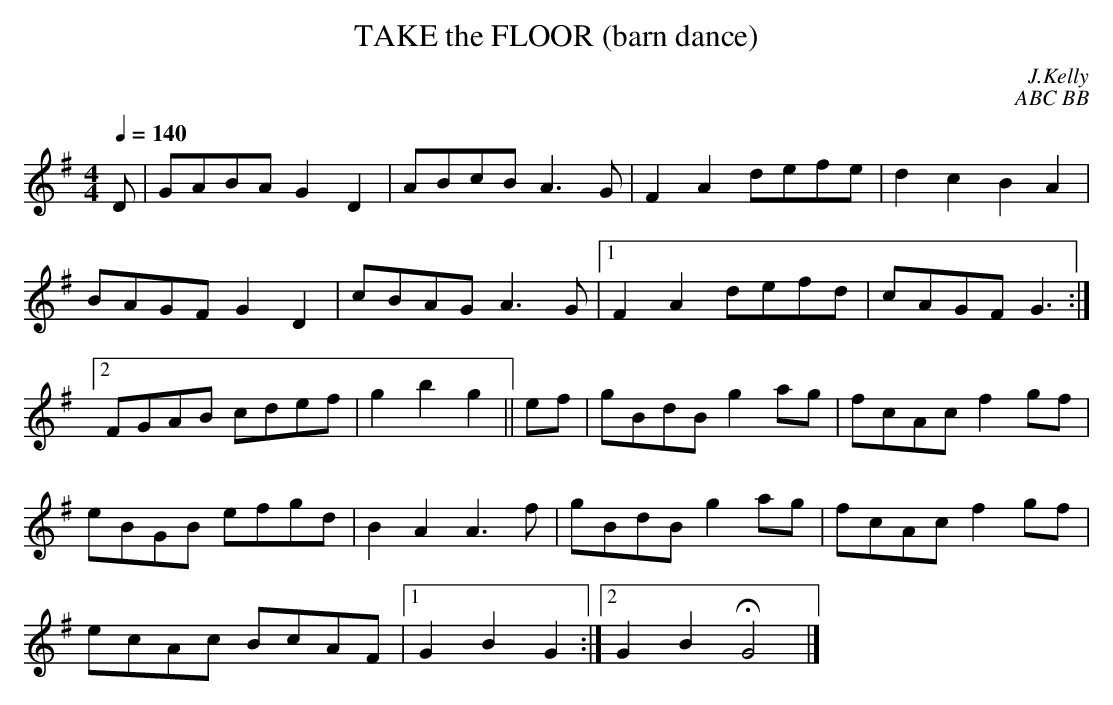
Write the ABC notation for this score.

X:1
T:TAKE the FLOOR (barn dance)
C:J.Kelly
C:ABC BB
M:4/4
L:1/8
Q:1/4=140
K:G
D|GABA G2D2|ABcB A3G|F2A2 defe|d2c2 B2A2|
BAGF G2D2|cBAG A3G|1 F2A2 defd|cAGF G3 :|
[2 FGAB cdef|g2b2g2||ef|gBdB g2ag|fcAc f2gf|
eBGB efgd|B2A2 A3f|gBdB g2ag|fcAc f2gf|
ecAc BcAF|1 G2B2G2 :|2 G2B2 HG4 |]
